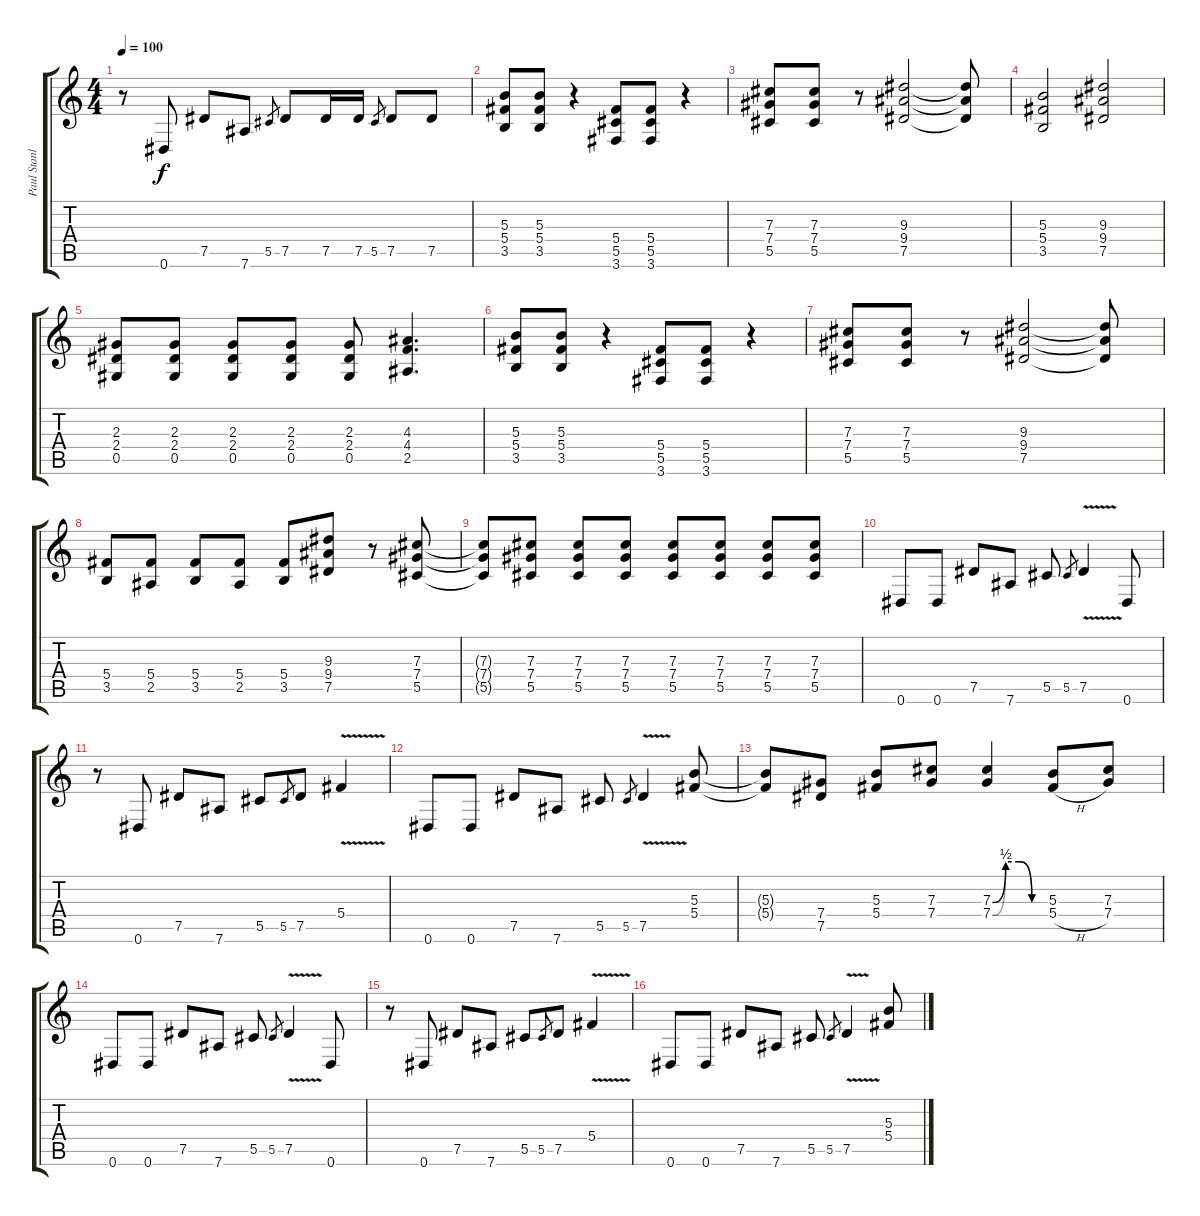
\track ("Paul Stanley" "Paul Stanl") {instrument distortionguitar}
\staff {score tabs}
\tuning (Eb4 Bb3 Gb3 Db3 Ab2 Eb2) {hide}
\ts (4 4)
\tempo 100
\clef g2
\ks c
r.8{dy f} 0.6.8 7.5.8 7.6.8 5.5.8{gr} 7.5.8 7.5.16 7.5.16 5.5.8{gr} 7.5.8 7.5.8 |
(5.3 5.4 3.5).8 (5.3 5.4 3.5).8 r.4 (5.4 5.5 3.6).8 (5.4 5.5 3.6).8 r.4 |
(7.3 7.4 5.5).8 (7.3 7.4 5.5).8 r.8 (9.3 9.4 7.5).2 (9.3{t} 9.4{t} 7.5{t}).8 |
(5.3 5.4 3.5).2 (9.3 9.4 7.5).2 |
(2.3 2.4 0.5).8 (2.3 2.4 0.5).8 (2.3 2.4 0.5).8 (2.3 2.4 0.5).8 (2.3 2.4 0.5).8 (4.3 4.4 2.5).4{d} |
(5.3 5.4 3.5).8 (5.3 5.4 3.5).8 r.4 (5.4 5.5 3.6).8 (5.4 5.5 3.6).8 r.4 |
(7.3 7.4 5.5).8 (7.3 7.4 5.5).8 r.8 (9.3 9.4 7.5).2 (9.3{t} 9.4{t} 7.5{t}).8 |
(5.4 3.5).8 (5.4 2.5).8 (5.4 3.5).8 (5.4 2.5).8 (5.4 3.5).8 (9.3 9.4 7.5).8 r.8 (7.3 7.4 5.5).8 |
(7.3{t} 7.4{t} 5.5{t}).8 (7.3 7.4 5.5).8 (7.3 7.4 5.5).8 (7.3 7.4 5.5).8 (7.3 7.4 5.5).8 (7.3 7.4 5.5).8 (7.3 7.4 5.5).8 (7.3 7.4 5.5).8 |
0.6.8 0.6.8 7.5.8 7.6.8 5.5.8 5.5.8{gr} 7.5{v}.4 0.6.8 |
r.8 0.6.8 7.5.8 7.6.8 5.5.8 5.5.8{gr} 7.5.8 5.4{v}.4 |
0.6.8 0.6.8 7.5.8 7.6.8 5.5.8 5.5.8{gr} 7.5{v}.4 (5.3 5.4).8 |
(5.3{t} 5.4{t}).8 (7.4 7.5).8 (5.3 5.4).8 (7.3 7.4).8 (7.3{be (custom 0 0 15 2 30 2 45 0 60 0)} 7.4{be (custom 0 0 15 2 30 2 45 0 60 0)}).4 (5.3 5.4{h}).8 (7.3 7.4).8 |
0.6.8 0.6.8 7.5.8 7.6.8 5.5.8 5.5.8{gr} 7.5{v}.4 0.6.8 |
r.8 0.6.8 7.5.8 7.6.8 5.5.8 5.5.8{gr} 7.5.8 5.4{v}.4 |
0.6.8 0.6.8 7.5.8 7.6.8 5.5.8 5.5.8{gr} 7.5{v}.4 (5.3 5.4).8
